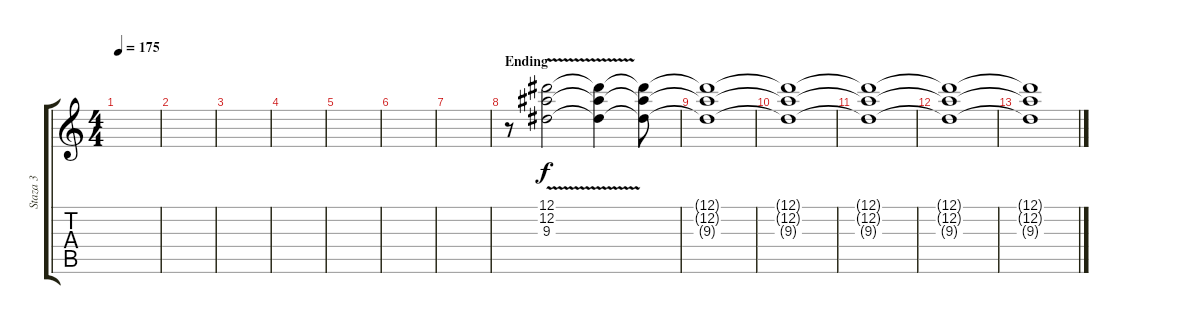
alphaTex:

\track ("Staza 3" "Staza 3") {instrument distortionguitar}
\staff {score tabs}
\tuning (Eb4 Bb3 Gb3 Db3 Ab2 Eb2) {hide}
\ts (4 4)
\tempo 175
\clef g2
\ks c
|
|
|
|
|
|
|
\section ("" "Ending")
r.8 (12.1{v} 12.2{v} 9.3{v}).2 (12.1{t} 12.2{t} 9.3{t}).4 (12.1{t} 12.2{t} 9.3{t}).8 |
(12.1{t} 12.2{t} 9.3{t}).1 |
(12.1{t} 12.2{t} 9.3{t}).1{volume 10} |
(12.1{t} 12.2{t} 9.3{t}).1{volume 7} |
(12.1{t} 12.2{t} 9.3{t}).1 |
(12.1{t} 12.2{t} 9.3{t}).1
